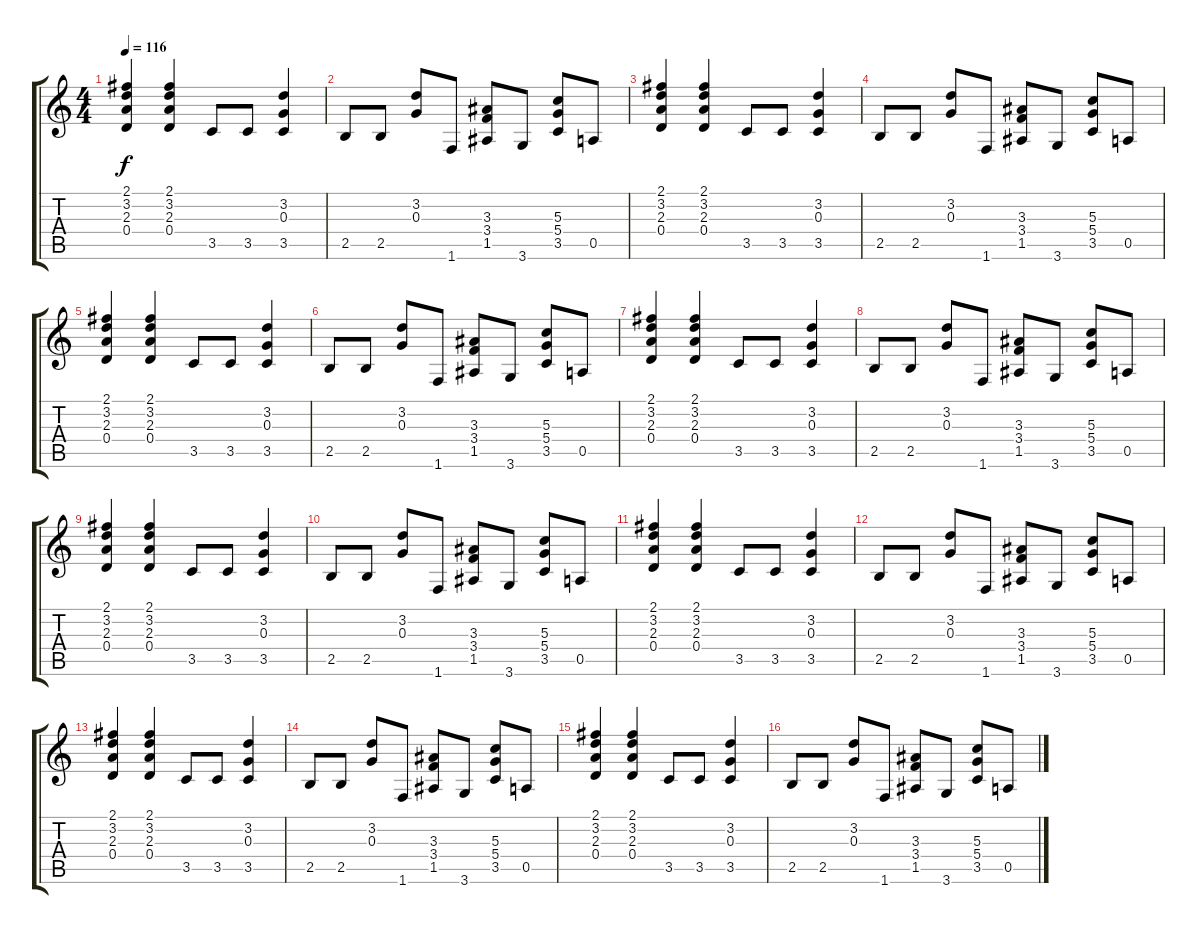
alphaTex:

\track "" {instrument distortionguitar}
\staff {score tabs}
\tuning (E4 B3 G3 D3 A2 E2) {hide}
\ts (4 4)
\tempo 116
\clef g2
\ks c
(2.1 3.2 2.3 0.4).4{dy f} (2.1 3.2 2.3 0.4).4 3.5.8 3.5.8 (3.2 0.3 3.5).4 |
2.5.8 2.5.8 (3.2 0.3).8 1.6.8 (3.3 3.4 1.5).8 3.6.8 (5.3 5.4 3.5).8 0.5.8 |
(2.1 3.2 2.3 0.4).4 (2.1 3.2 2.3 0.4).4 3.5.8 3.5.8 (3.2 0.3 3.5).4 |
2.5.8 2.5.8 (3.2 0.3).8 1.6.8 (3.3 3.4 1.5).8 3.6.8 (5.3 5.4 3.5).8 0.5.8 |
(2.1 3.2 2.3 0.4).4 (2.1 3.2 2.3 0.4).4 3.5.8 3.5.8 (3.2 0.3 3.5).4 |
2.5.8 2.5.8 (3.2 0.3).8 1.6.8 (3.3 3.4 1.5).8 3.6.8 (5.3 5.4 3.5).8 0.5.8 |
(2.1 3.2 2.3 0.4).4 (2.1 3.2 2.3 0.4).4 3.5.8 3.5.8 (3.2 0.3 3.5).4 |
2.5.8 2.5.8 (3.2 0.3).8 1.6.8 (3.3 3.4 1.5).8 3.6.8 (5.3 5.4 3.5).8 0.5.8 |
(2.1 3.2 2.3 0.4).4 (2.1 3.2 2.3 0.4).4 3.5.8 3.5.8 (3.2 0.3 3.5).4 |
2.5.8 2.5.8 (3.2 0.3).8 1.6.8 (3.3 3.4 1.5).8 3.6.8 (5.3 5.4 3.5).8 0.5.8 |
(2.1 3.2 2.3 0.4).4 (2.1 3.2 2.3 0.4).4 3.5.8 3.5.8 (3.2 0.3 3.5).4 |
2.5.8 2.5.8 (3.2 0.3).8 1.6.8 (3.3 3.4 1.5).8 3.6.8 (5.3 5.4 3.5).8 0.5.8 |
(2.1 3.2 2.3 0.4).4 (2.1 3.2 2.3 0.4).4 3.5.8 3.5.8 (3.2 0.3 3.5).4 |
2.5.8 2.5.8 (3.2 0.3).8 1.6.8 (3.3 3.4 1.5).8 3.6.8 (5.3 5.4 3.5).8 0.5.8 |
(2.1 3.2 2.3 0.4).4 (2.1 3.2 2.3 0.4).4 3.5.8 3.5.8 (3.2 0.3 3.5).4 |
2.5.8 2.5.8 (3.2 0.3).8 1.6.8 (3.3 3.4 1.5).8 3.6.8 (5.3 5.4 3.5).8 0.5.8
